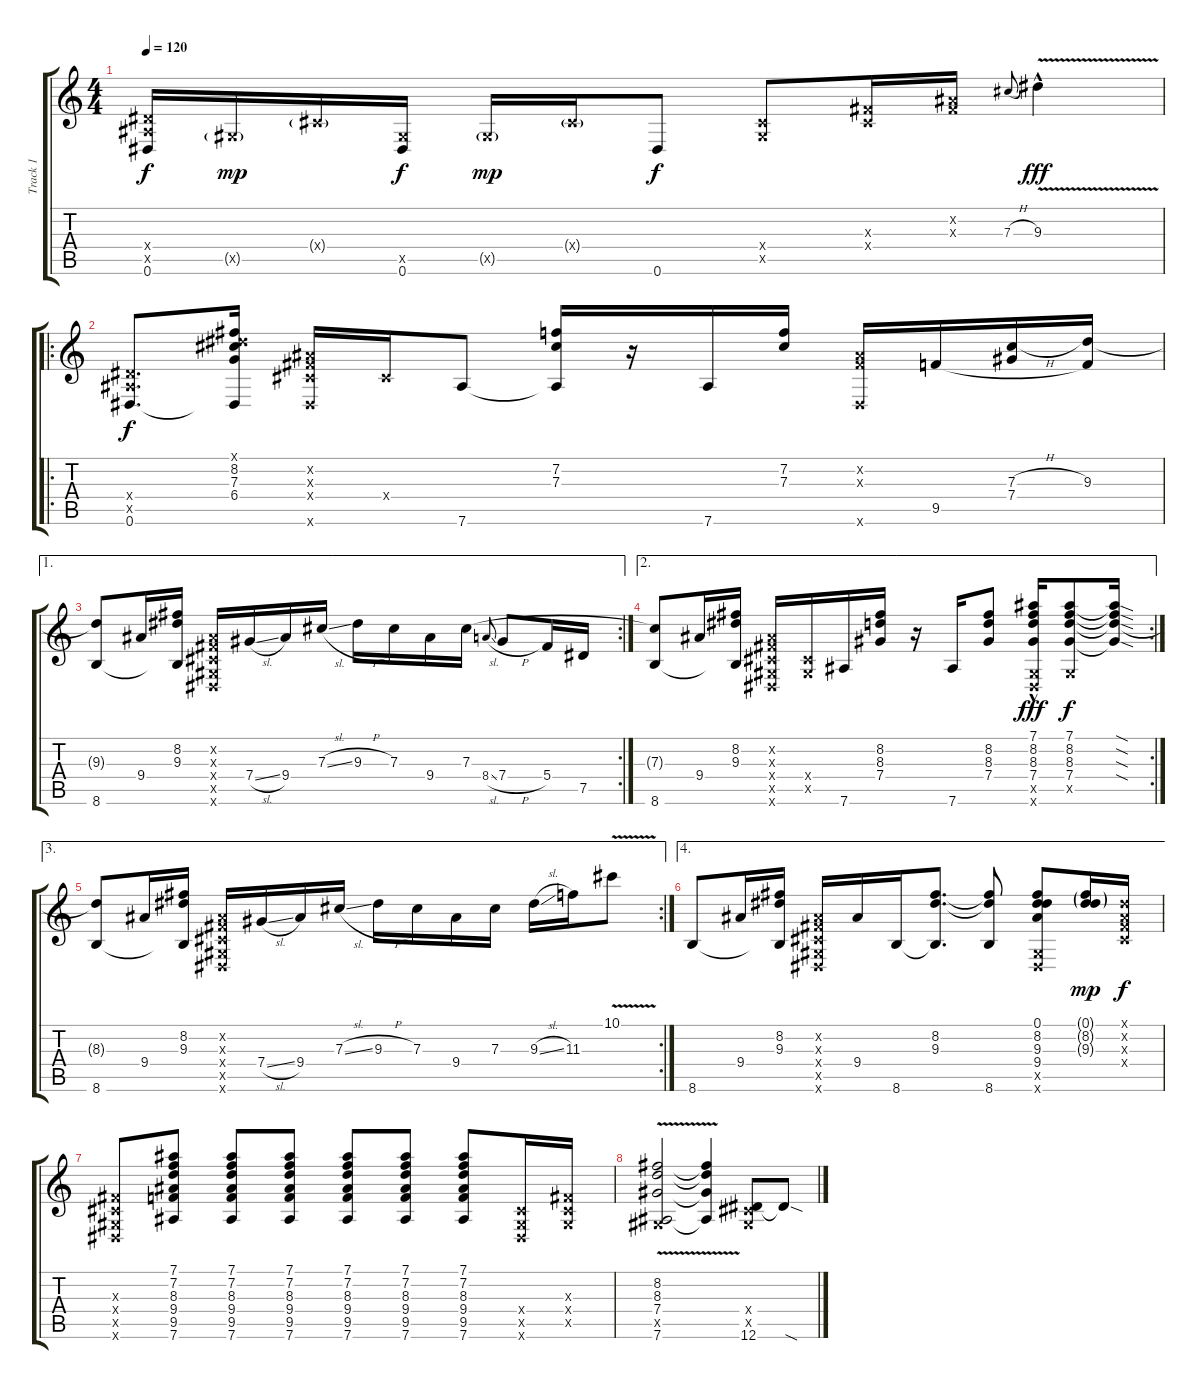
\track ("Track 1" "Track 1") {instrument acousticguitarsteel}
\staff {score tabs}
\tuning (Eb4 Bb3 Gb3 Db3 Ab2 Eb2) {hide}
\ts (4 4)
\tempo 120
\clef g2
\ks c
(2.4{x} 2.5{x} 0.6).16{dy f} 0.5{g x}.16{dy mp} 0.4{g x}.16 (0.5{x} 0.6).16{dy f} 0.5{g x}.16{dy mp} 0.4{g x}.16 0.6.8{dy f} (0.4{x} 0.5{x}).8 (0.3{x} 0.4{x}).16 (0.2{x} 0.3{x}).16 7.3{h}.8{gr onbeat} 9.3{v hac}.4{dy fff} |
\ro
(2.4{x} 2.5{x} 0.6).8{d dy f} (0.1{x} 8.2 7.3 6.4 0.6{t}).16 (0.2{x} 0.3{x} 0.4{x} 0.6{x}).16 0.4{x}.16 7.6.8 (7.2 7.3 7.6{t}).16 r.16 7.6.16 (7.2 7.3).16 (0.2{x} 0.3{x} 0.6{x}).16 9.5.16 (7.3{h} 7.4).16 (9.3 9.5{t}).16 |
\ae 1
\rc 2
(9.3{t} 8.6).8 9.4.16 (8.2 9.3 8.6{t}).16 (0.2{x} 0.3{x} 0.4{x} 0.5{x} 0.6{x}).16 7.4{sl}.16 9.4.16 7.3{sl}.16 9.3{h}.16 7.3.16 9.4.16 7.3.16 8.4{sl}.8{gr onbeat} 7.4{h}.8 5.4.16 7.5.16 |
\ae 2
\rc 2
(7.3{t} 8.6).8 9.4.16 (8.2 9.3 8.6{t}).16 (0.2{x} 0.3{x} 0.4{x} 0.5{x} 0.6{x}).16 (0.4{x} 0.5{x}).16 7.6.16 (8.2 8.3 7.4).16 r.16 7.6.16 (8.2 8.3 7.4).8 (7.1{hac} 8.2{hac} 8.3{hac} 7.4{hac} 0.5{hac x} 0.6{hac x}).16{dy fff} (7.1 8.2 8.3 7.4 0.5{x}).8{dy f} (7.1{sod t} 8.2{sod t} 8.3{sod t} 7.4{sod t}).16 |
\ae 3
\rc 2
(8.3{t} 8.6).8 9.4.16 (8.2 9.3 8.6{t}).16 (0.2{x} 0.3{x} 0.4{x} 0.5{x} 0.6{x}).16 7.4{sl}.16 9.4.16 7.3{sl}.16 9.3{h}.16 7.3.16 9.4.16 7.3.16 9.3{sl}.16 11.3.16 10.1{v}.8 |
\ae 4
8.6.8 9.4.16 (8.2 9.3 8.6{t}).16 (0.2{x} 0.3{x} 0.4{x} 0.5{x} 0.6{x}).16 9.4.16 8.6.16 (8.2 9.3 8.6{t}).8{d} (8.2{t} 9.3{t} 8.6).8 (0.1 8.2 9.3 9.4 0.5{x} 0.6{x}).8 (0.1{g} 8.2{g} 9.3{g}).16{dy mp} (0.1{x} 0.2{x} 0.3{x} 0.4{x}).16{dy f} |
(0.3{x} 0.4{x} 0.5{x} 0.6{x}).8 (7.1 7.2 8.3 9.4 9.5 7.6).8 (7.1 7.2 8.3 9.4 9.5 7.6).8 (7.1 7.2 8.3 9.4 9.5 7.6).8 (7.1 7.2 8.3 9.4 9.5 7.6).8 (7.1 7.2 8.3 9.4 9.5 7.6).8 (7.1 7.2 8.3 9.4 9.5 7.6).8 (0.4{x} 0.5{x} 0.6{x}).16 (0.3{x} 0.4{x} 0.5{x}).16 |
(8.2{v} 8.3{v} 7.4{v} 0.5{x} 7.6{v}).2 (8.2{t} 8.3{t} 7.4{t} 7.6{t}).4 (0.4{x} 0.5{x} 12.6).8 12.6{sod t}.8
